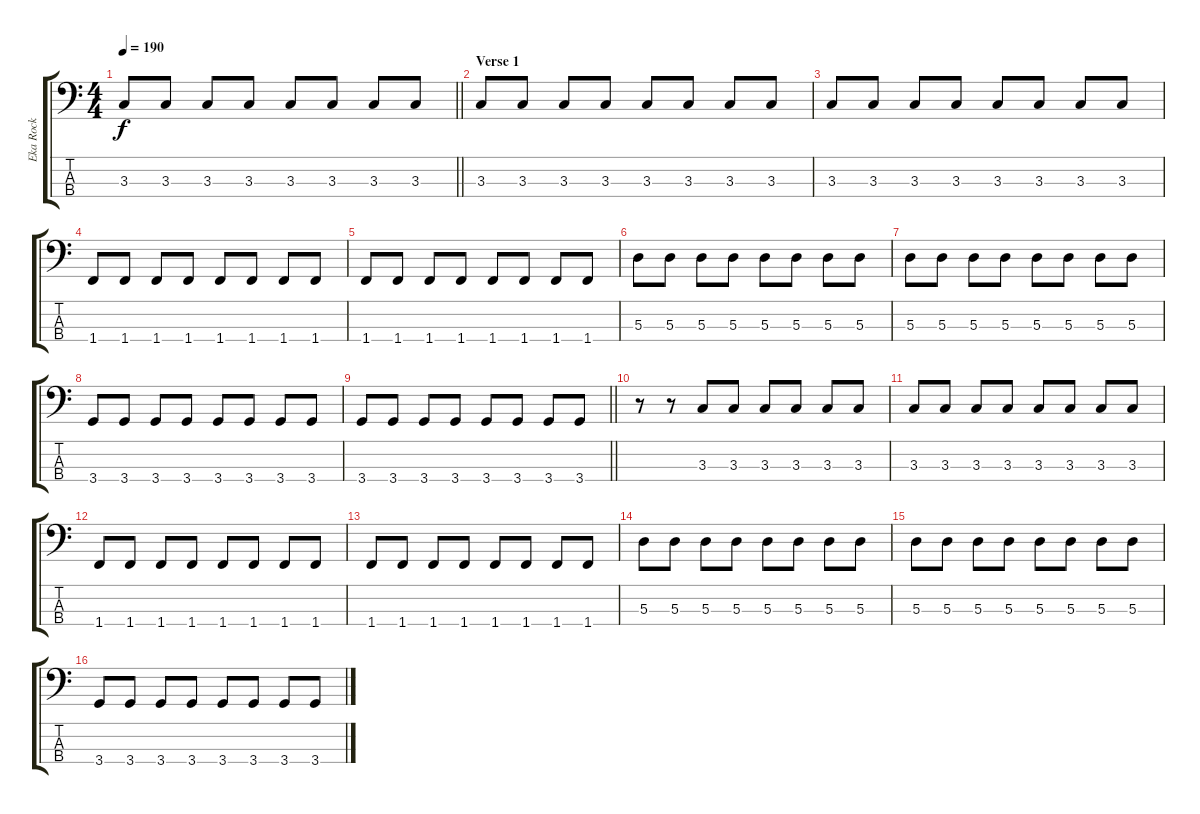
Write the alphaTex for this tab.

\track ("Eka Rock" "Eka Rock") {instrument electricbassfinger}
\staff {score tabs}
\tuning (G2 D2 A1 E1) {hide}
\ts (4 4)
\tempo 190
\clef f4
\barLineRight lightlight
\ks c
3.3.8{dy f} 3.3.8 3.3.8 3.3.8 3.3.8 3.3.8 3.3.8 3.3.8 |
\section ("" "Verse 1")
3.3.8 3.3.8 3.3.8 3.3.8 3.3.8 3.3.8 3.3.8 3.3.8 |
3.3.8 3.3.8 3.3.8 3.3.8 3.3.8 3.3.8 3.3.8 3.3.8 |
1.4.8 1.4.8 1.4.8 1.4.8 1.4.8 1.4.8 1.4.8 1.4.8 |
1.4.8 1.4.8 1.4.8 1.4.8 1.4.8 1.4.8 1.4.8 1.4.8 |
5.3.8 5.3.8 5.3.8 5.3.8 5.3.8 5.3.8 5.3.8 5.3.8 |
5.3.8 5.3.8 5.3.8 5.3.8 5.3.8 5.3.8 5.3.8 5.3.8 |
3.4.8 3.4.8 3.4.8 3.4.8 3.4.8 3.4.8 3.4.8 3.4.8 |
\barLineRight lightlight
3.4.8 3.4.8 3.4.8 3.4.8 3.4.8 3.4.8 3.4.8 3.4.8 |
\section ("" "")
r.8 r.8 3.3.8 3.3.8 3.3.8 3.3.8 3.3.8 3.3.8 |
3.3.8 3.3.8 3.3.8 3.3.8 3.3.8 3.3.8 3.3.8 3.3.8 |
1.4.8 1.4.8 1.4.8 1.4.8 1.4.8 1.4.8 1.4.8 1.4.8 |
1.4.8 1.4.8 1.4.8 1.4.8 1.4.8 1.4.8 1.4.8 1.4.8 |
5.3.8 5.3.8 5.3.8 5.3.8 5.3.8 5.3.8 5.3.8 5.3.8 |
5.3.8 5.3.8 5.3.8 5.3.8 5.3.8 5.3.8 5.3.8 5.3.8 |
3.4.8 3.4.8 3.4.8 3.4.8 3.4.8 3.4.8 3.4.8 3.4.8
